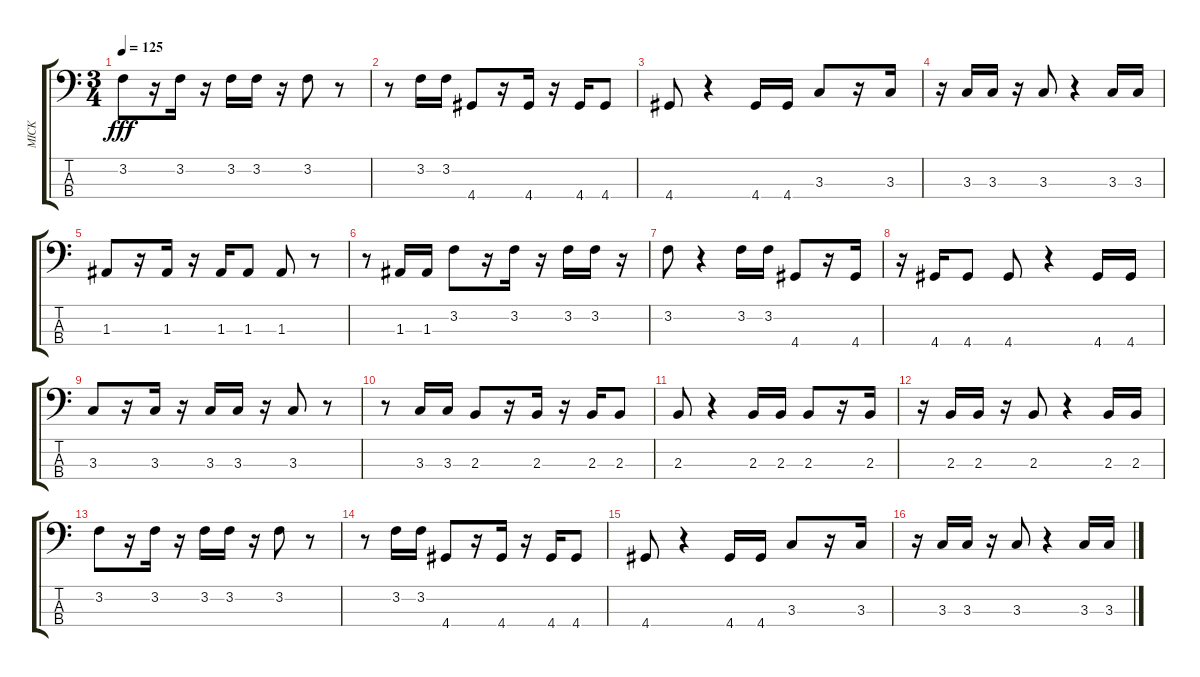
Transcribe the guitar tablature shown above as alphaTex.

\track ("MICK" "MICK") {instrument distortionguitar}
\staff {score tabs}
\tuning (G2 D2 A1 E1) {hide}
\ts (3 4)
\tempo 125
\clef f4
\ks c
3.2.8{dy fff} r.16 3.2.16 r.16 3.2.16 3.2.16 r.16 3.2.8 r.8 |
r.8 3.2.16 3.2.16 4.4.8 r.16 4.4.16 r.16 4.4.16 4.4.8 |
4.4.8 r.4 4.4.16 4.4.16 3.3.8 r.16 3.3.16 |
r.16 3.3.16 3.3.16 r.16 3.3.8 r.4 3.3.16 3.3.16 |
1.3.8 r.16 1.3.16 r.16 1.3.16 1.3.8 1.3.8 r.8 |
r.8 1.3.16 1.3.16 3.2.8 r.16 3.2.16 r.16 3.2.16 3.2.16 r.16 |
3.2.8 r.4 3.2.16 3.2.16 4.4.8 r.16 4.4.16 |
r.16 4.4.16 4.4.8 4.4.8 r.4 4.4.16 4.4.16 |
3.3.8 r.16 3.3.16 r.16 3.3.16 3.3.16 r.16 3.3.8 r.8 |
r.8 3.3.16 3.3.16 2.3.8 r.16 2.3.16 r.16 2.3.16 2.3.8 |
2.3.8 r.4 2.3.16 2.3.16 2.3.8 r.16 2.3.16 |
r.16 2.3.16 2.3.16 r.16 2.3.8 r.4 2.3.16 2.3.16 |
3.2.8 r.16 3.2.16 r.16 3.2.16 3.2.16 r.16 3.2.8 r.8 |
r.8 3.2.16 3.2.16 4.4.8 r.16 4.4.16 r.16 4.4.16 4.4.8 |
4.4.8 r.4 4.4.16 4.4.16 3.3.8 r.16 3.3.16 |
r.16 3.3.16 3.3.16 r.16 3.3.8 r.4 3.3.16 3.3.16
